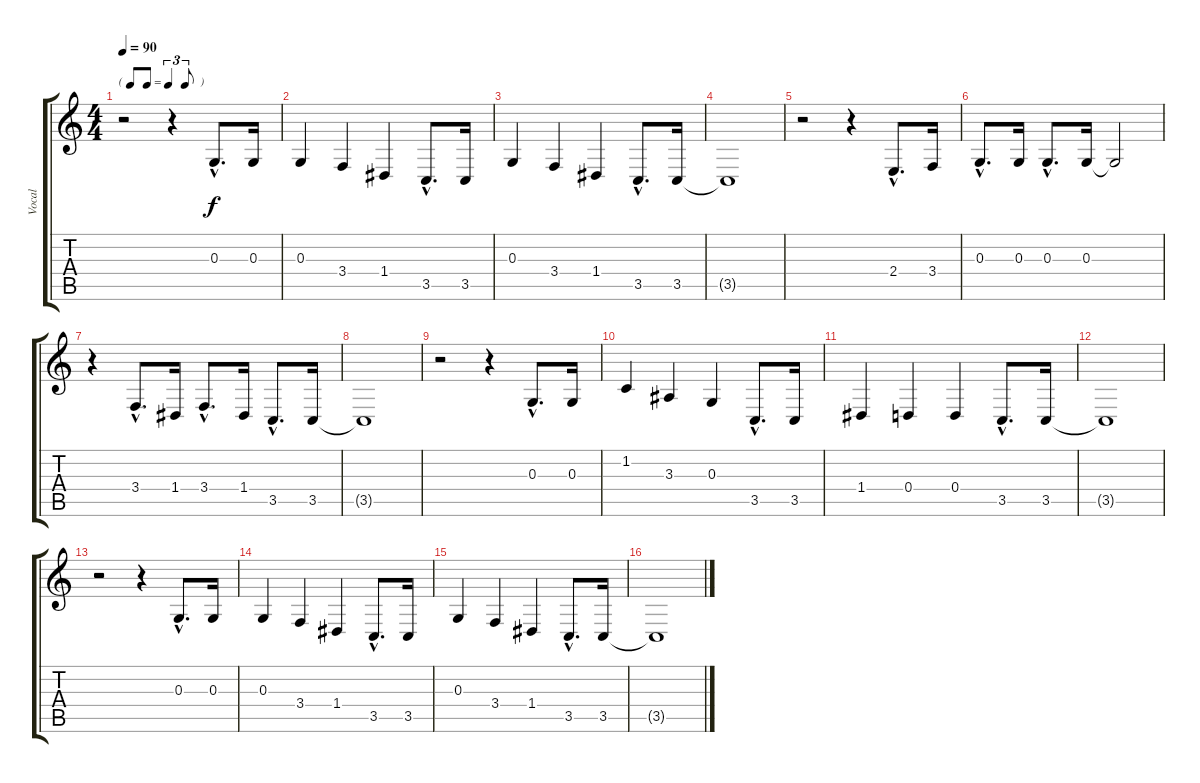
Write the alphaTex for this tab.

\track ("Vocal" "Vocal") {instrument tenorsax}
\staff {score tabs}
\tuning (E4 B3 G3 D3 A2 E2) {hide}
\ts (4 4)
\tf triplet8th
\tempo 90
\clef g2
\ks c
r.2{dy f} r.4 0.3{hac}.8{d} 0.3.16 |
0.3.4 3.4.4 1.4.4 3.5{hac}.8{d} 3.5.16 |
0.3.4 3.4.4 1.4.4 3.5{hac}.8{d} 3.5.16 |
3.5{t}.1 |
r.2 r.4 2.4{hac}.8{d} 3.4.16 |
0.3{hac}.8{d} 0.3.16 0.3{hac}.8{d} 0.3.16 0.3{t}.2 |
r.4 3.4{hac}.8{d} 1.4.16 3.4{hac}.8{d} 1.4.16 3.5{hac}.8{d} 3.5.16 |
3.5{t}.1 |
r.2 r.4 0.3{hac}.8{d} 0.3.16 |
1.2.4 3.3.4 0.3.4 3.5{hac}.8{d} 3.5.16 |
1.4.4 0.4.4 0.4.4 3.5{hac}.8{d} 3.5.16 |
3.5{t}.1 |
r.2 r.4 0.3{hac}.8{d} 0.3.16 |
0.3.4 3.4.4 1.4.4 3.5{hac}.8{d} 3.5.16 |
0.3.4 3.4.4 1.4.4 3.5{hac}.8{d} 3.5.16 |
3.5{t}.1
